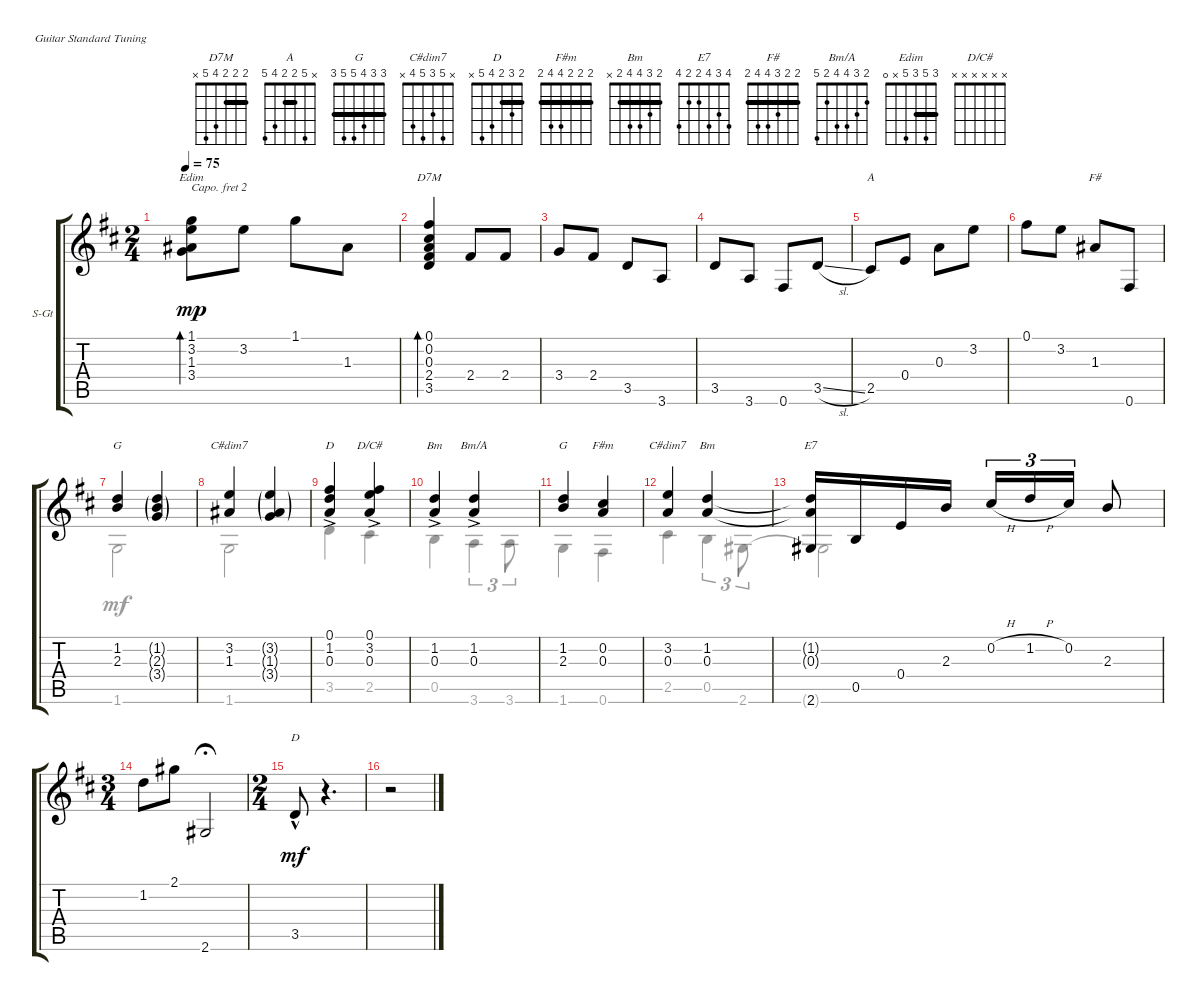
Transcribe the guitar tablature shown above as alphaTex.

\defaultSystemsLayout 4
\bracketExtendMode groupsimilarinstruments
\firstSystemTrackNameOrientation horizontal
\otherSystemsTrackNameOrientation horizontal
\track ("Paul's Guitar" "S-Gt") {instrument acousticguitarsteel}
\staff {score tabs}
\capo 2
\tuning (E4 B3 G3 D3 A2 E2)
\chord ("D7M" 2 2 2 4 5 x) {barre (2 2)}
\chord ("A" x 5 2 2 4 5) {barre 2}
\chord ("G" 3 3 4 5 5 3) {barre (3 3)}
\chord ("C#dim7" x 5 3 5 4 x)
\chord ("D" 2 3 2 4 5 x) {barre 2}
\chord ("F#m" 2 2 2 4 4 2) {barre (2 2 2)}
\chord ("Bm" 2 3 4 4 2 x) {barre 2}
\chord ("E7" 4 3 4 2 2 4)
\chord ("F#" 2 2 3 4 4 2) {barre (2 2)}
\chord ("Bm/A" 2 3 4 4 2 5)
\chord ("Edim" 3 5 3 5 x 0) {barre 3}
\chord ("D/C#" x x x x x x)
\voice
\ts (2 4)
\tempo 75
\clef g2
\ks d
(1.1 3.2 1.3 3.4).8{bd 117 ch "Edim" dy mp} 3.2.8 1.1.8 1.3.8 |
(0.2 0.3 2.4 3.5 0.1).4{bd 115 ch "D7M"} 2.4.8 2.4.8 |
3.4.8 2.4.8 3.5.8 3.6.8 |
3.5.8 3.6.8 0.6.8 3.5{sl}.8 |
2.5.8{ch "A"} 0.4.8 0.3.8 3.2.8 |
0.1.8 3.2.8 1.3.8{ch "F#"} 0.6.8 |
(1.2 2.3).4{ch "G"} (1.2{g} 2.3{g} 3.4{g}).4 |
(3.2 1.3).4{ch "C#dim7"} (3.2{g} 1.3{g} 3.4{g}).4 |
(0.1{ac} 1.2 0.3).4{ch "D"} (0.1{ac} 3.2 0.3).4{ch "D/C#"} |
(1.2{ac} 0.3).4{ch "Bm"} (1.2{ac} 0.3).4{ch "Bm/A"} |
(1.2 2.3).4{ch "G"} (0.2 0.3).4{ch "F#m"} |
(3.2 0.3).4{ch "C#dim7"} (1.2 0.3).4{ch "Bm"} |
(2.6 1.2{t} 0.3{t}).16{ch "E7"} 0.5.16 0.4.16 2.3.16 0.2{h}.16{tu (3 2)} 1.2{h}.16{tu (3 2)} 0.2.16{tu (3 2)} 2.3.8 |
\ts (3 4)
1.2.8 2.1.8 2.6.2{fermata (medium 0)} |
\ts (2 4)
3.5{hac}.8{ch "D" dy mf} r.4{d} |
r.2
\voice
\clef g2
\ottava regular
\simile none
\ks d
|
|
|
|
|
|
1.6.2 |
1.6.2 |
3.5.4 2.5.4 |
0.5.4 3.6.4{tu (3 2)} 3.6.8{tu (3 2)} |
1.6.4 0.6.4 |
2.5.4 0.5.4{tu (3 2)} 2.6.8{tu (3 2)} |
2.6{t}.2 |
|
|
